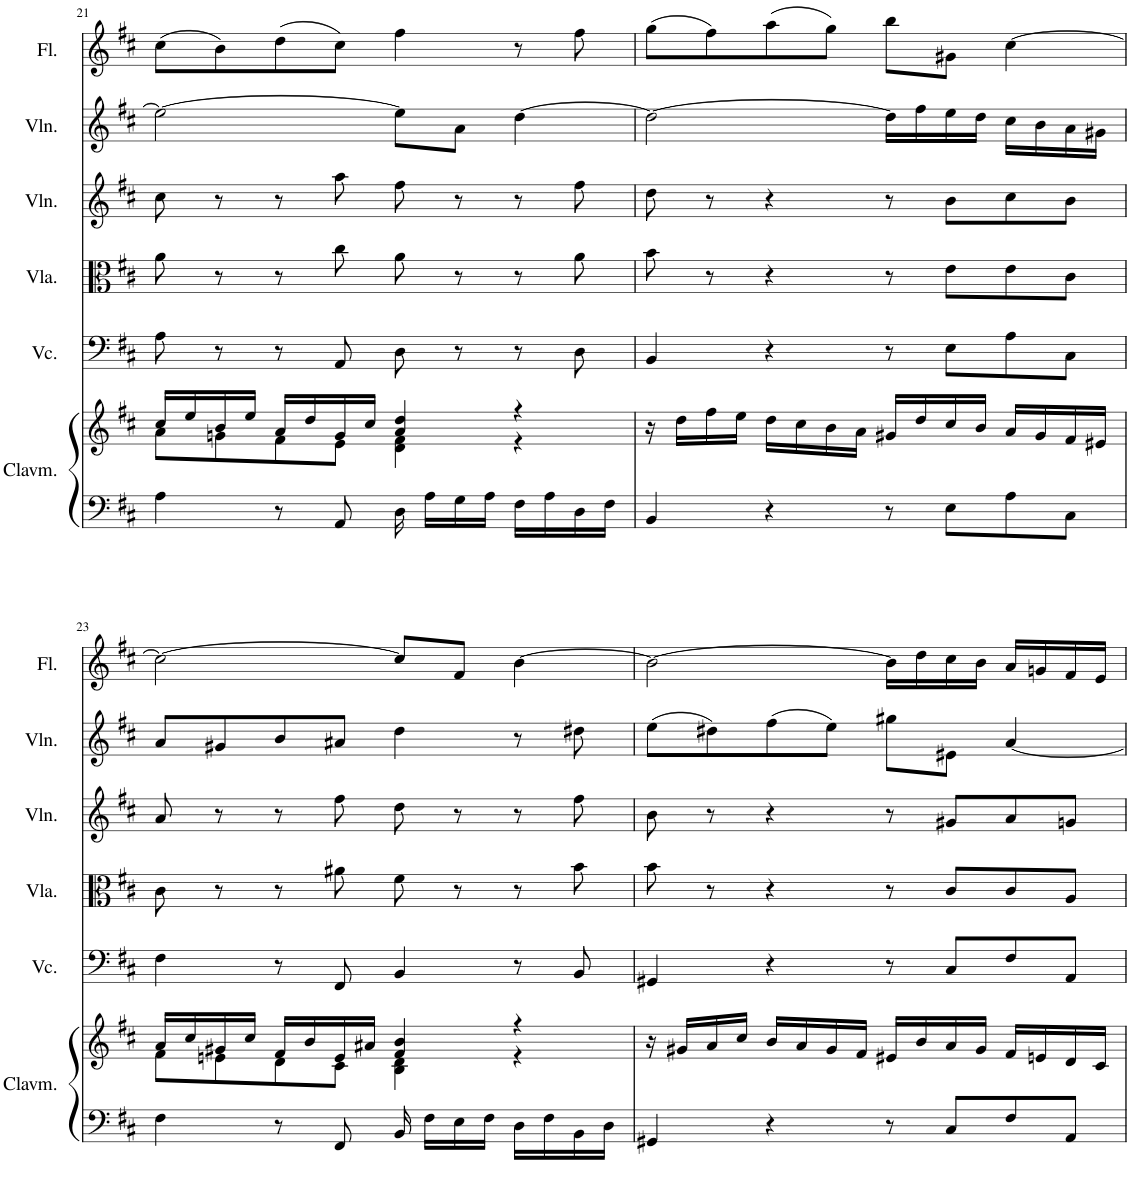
**kern	**kern	**kern	**kern	**kern	**kern	**kern
*part6	*part6	*part5	*part4	*part3	*part2	*part1
*staff7	*staff6	*staff5	*staff4	*staff3	*staff2	*staff1
*I"Clavicémbalo	*	*I"Violonchelo	*I"Viola	*I"Violín	*I"Violín	*I"Flauta
*I'Clavm.	*	*I'Vc.	*I'Vla.	*I'Vln.	*I'Vln.	*I'Fl.
!!LO:PB:g=z
*clefF4	*clefG2	*clefF4	*clefC3	*clefG2	*clefG2	*clefG2
*k[f#c#]	*k[f#c#]	*k[f#c#]	*k[f#c#]	*k[f#c#]	*k[f#c#]	*k[f#c#]
*M2/2	*M2/2	*M2/2	*M2/2	*M2/2	*M2/2	*M2/2
*met(c|)	*met(c|)	*met(c|)	*met(c|)	*met(c|)	*met(c|)	*met(c|)
=21	=21	=21	=21	=21	=21	=21
*	*^	*	*	*	*	*
4A\	16cc#/LL	8a\L	8A\	8a\	8cc#\	2ee\_	(8cc#\L
.	16ee/	.	.	.	.	.	.
.	16b/	8gn\	8r	8r	8r	.	8b\)
.	16ee/JJ	.	.	.	.	.	.
8r	16a/LL	8f#\	8r	8r	8r	.	(8dd\
.	16dd/	.	.	.	.	.	.
8AA/	16g/	8e\J	8AA/	8cc#\	8aa\	.	8cc#\J)
.	16cc#/JJ	.	.	.	.	.	.
16D\	4a/ 4dd/	4d\ 4f#\	8D\	8a\	8ff#\	8ee\L]	4ff#\
16A\LL	.	.	.	.	.	.	.
16G\	.	.	8r	8r	8r	8a\J	.
16A\JJ	.	.	.	.	.	.	.
16F#\LL	4r	4r	8r	8r	8r	[4dd\	8r
16A\	.	.	.	.	.	.	.
16D\	.	.	8D\	8a\	8ff#\	.	8ff#\
16F#\JJ	.	.	.	.	.	.	.
*	*v	*v	*	*	*	*	*
=22	=22	=22	=22	=22	=22	=22
4BB/	16r	4BB/	8b\	8dd\	2dd\_	(8gg\L
.	16dd\LL	.	.	.	.	.
.	16ff#\	.	8r	8r	.	8ff#\)
.	16ee\JJ	.	.	.	.	.
4r	16dd\LL	4r	4r	4r	.	(8aa\
.	16cc#\	.	.	.	.	.
.	16b\	.	.	.	.	8gg\J)
.	16a\JJ	.	.	.	.	.
8r	16g#X/LL	8r	8r	8r	16dd\LL]	8bb\L
.	16dd/	.	.	.	16ff#\	.
8E\L	16cc#/	8E\L	8e\L	8b\L	16ee\	8g#X\J
.	16b/JJ	.	.	.	16dd\JJ	.
8A\	16a/LL	8A\	8e\	8cc#\	16cc#\LL	[4cc#\
.	16g#/	.	.	.	16b\	.
8C#\J	16f#/	8C#\J	8c#\J	8b\J	16a\	.
.	16e#X/JJ	.	.	.	16g#X\JJ	.
!!LO:LB:g=z
=23	=23	=23	=23	=23	=23	=23
*	*^	*	*	*	*	*
4F#\	16a/LL	8f#\L	4F#\	8c#\	8a/	8a/L	2cc#\_
.	16cc#/	.	.	.	.	.	.
.	16g#X/	8en\	.	8r	8r	8g#X/	.
.	16cc#/JJ	.	.	.	.	.	.
8r	16f#/LL	8d\	8r	8r	8r	8b/	.
.	16b/	.	.	.	.	.	.
8FF#/	16e/	8c#\J	8FF#/	8a#X\	8ff#\	8a#X/J	.
.	16a#X/JJ	.	.	.	.	.	.
16BB/	4f#/ 4b/	4B\ 4d\	4BB/	8f#\	8dd\	4dd\	8cc#/L]
16F#\LL	.	.	.	.	.	.	.
16E\	.	.	.	8r	8r	.	8f#/J
16F#\JJ	.	.	.	.	.	.	.
16D\LL	4r	4r	8r	8r	8r	8r	[4b\
16F#\	.	.	.	.	.	.	.
16BB\	.	.	8BB/	8b\	8ff#\	8dd#X\	.
16D\JJ	.	.	.	.	.	.	.
*	*v	*v	*	*	*	*	*
=24	=24	=24	=24	=24	=24	=24
4GG#X/	16r	4GG#X/	8b\	8b\	(8ee\L	2b\_
.	16g#X/LL	.	.	.	.	.
.	16a/	.	8r	8r	8dd#X\)	.
.	16cc#/JJ	.	.	.	.	.
4r	16b/LL	4r	4r	4r	(8ff#\	.
.	16a/	.	.	.	.	.
.	16g#/	.	.	.	8ee\J)	.
.	16f#/JJ	.	.	.	.	.
8r	16e#X/LL	8r	8r	8r	8gg#X\L	16b\LL]
.	16b/	.	.	.	.	16dd\
8C#/L	16a/	8C#/L	8c#/L	8g#X/L	8e#X\J	16cc#\
.	16g#/JJ	.	.	.	.	16b\JJ
8F#/	16f#/LL	8F#/	8c#/	8a/	[4a/	16a/LL
.	16en/	.	.	.	.	16gn/
8AA/J	16d/	8AA/J	8A/J	8gn/J	.	16f#/
.	16c#/JJ	.	.	.	.	16e/JJ
=	=	=	=	=	=	=
*-	*-	*-	*-	*-	*-	*-
